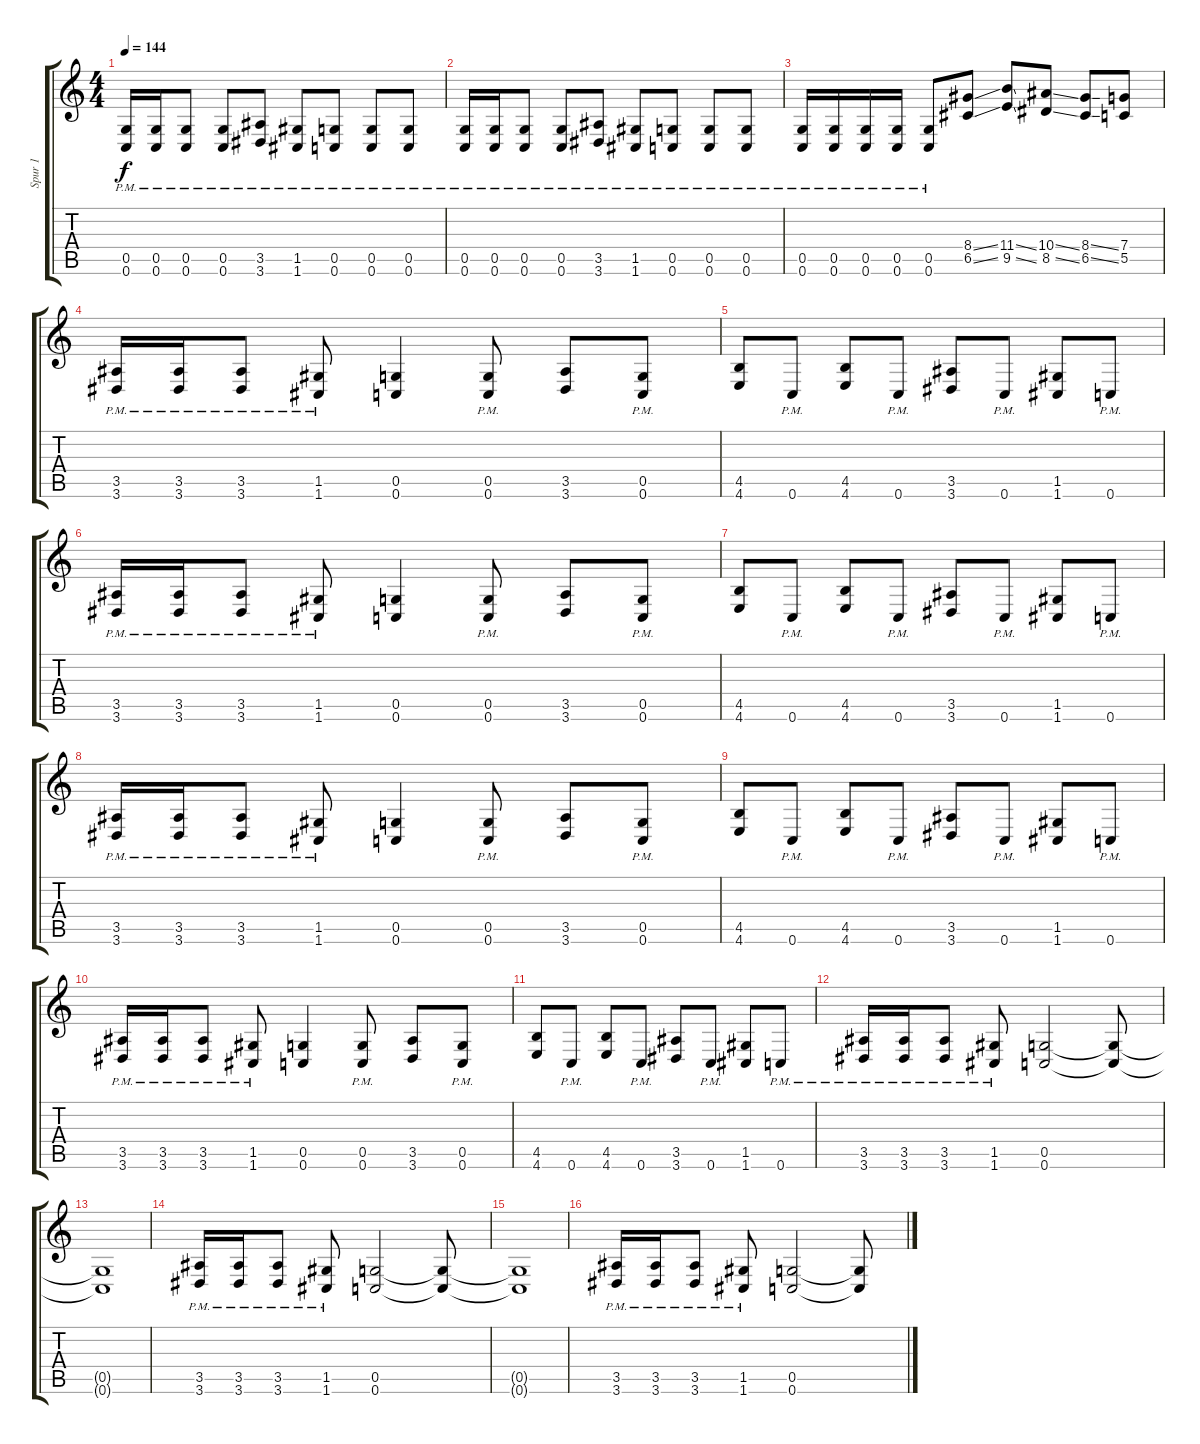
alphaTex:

\track ("Spur 1" "Spur 1") {instrument overdrivenguitar}
\staff {score tabs}
\tuning (D4 A3 F3 C3 G2 C2) {hide}
\ts (4 4)
\tempo 144
\clef g2
\ks c
(0.5{pm} 0.6{pm}).16{dy f} (0.5{pm} 0.6{pm}).16 (0.5{pm} 0.6{pm}).8 (0.5{pm} 0.6{pm}).8 (3.5{pm} 3.6{pm}).8 (1.5{pm} 1.6{pm}).8 (0.5{pm} 0.6{pm}).8 (0.5{pm} 0.6{pm}).8 (0.5{pm} 0.6{pm}).8 |
(0.5{pm} 0.6{pm}).16 (0.5{pm} 0.6{pm}).16 (0.5{pm} 0.6{pm}).8 (0.5{pm} 0.6{pm}).8 (3.5{pm} 3.6{pm}).8 (1.5{pm} 1.6{pm}).8 (0.5{pm} 0.6{pm}).8 (0.5{pm} 0.6{pm}).8 (0.5{pm} 0.6{pm}).8 |
(0.5{pm} 0.6{pm}).16 (0.5{pm} 0.6{pm}).16 (0.5{pm} 0.6{pm}).16 (0.5{pm} 0.6{pm}).16 (0.5{pm} 0.6{pm}).8 (8.4{ss} 6.5{ss}).8 (11.4{ss} 9.5{ss}).8 (10.4{ss} 8.5{ss}).8 (8.4{ss} 6.5{ss}).8 (7.4 5.5).8 |
(3.5{pm} 3.6{pm}).16 (3.5{pm} 3.6{pm}).16 (3.5{pm} 3.6{pm}).8 (1.5{pm} 1.6{pm}).8 (0.5 0.6).4 (0.5{pm} 0.6{pm}).8 (3.5 3.6).8 (0.5{pm} 0.6{pm}).8 |
(4.5 4.6).8 0.6{pm}.8 (4.5 4.6).8 0.6{pm}.8 (3.5 3.6).8 0.6{pm}.8 (1.5 1.6).8 0.6{pm}.8 |
(3.5{pm} 3.6{pm}).16 (3.5{pm} 3.6{pm}).16 (3.5{pm} 3.6{pm}).8 (1.5{pm} 1.6{pm}).8 (0.5 0.6).4 (0.5{pm} 0.6{pm}).8 (3.5 3.6).8 (0.5{pm} 0.6{pm}).8 |
(4.5 4.6).8 0.6{pm}.8 (4.5 4.6).8 0.6{pm}.8 (3.5 3.6).8 0.6{pm}.8 (1.5 1.6).8 0.6{pm}.8 |
(3.5{pm} 3.6{pm}).16 (3.5{pm} 3.6{pm}).16 (3.5{pm} 3.6{pm}).8 (1.5{pm} 1.6{pm}).8 (0.5 0.6).4 (0.5{pm} 0.6{pm}).8 (3.5 3.6).8 (0.5{pm} 0.6{pm}).8 |
(4.5 4.6).8 0.6{pm}.8 (4.5 4.6).8 0.6{pm}.8 (3.5 3.6).8 0.6{pm}.8 (1.5 1.6).8 0.6{pm}.8 |
(3.5{pm} 3.6{pm}).16 (3.5{pm} 3.6{pm}).16 (3.5{pm} 3.6{pm}).8 (1.5{pm} 1.6{pm}).8 (0.5 0.6).4 (0.5{pm} 0.6{pm}).8 (3.5 3.6).8 (0.5{pm} 0.6{pm}).8 |
(4.5 4.6).8 0.6{pm}.8 (4.5 4.6).8 0.6{pm}.8 (3.5 3.6).8 0.6{pm}.8 (1.5 1.6).8 0.6{pm}.8 |
(3.5{pm} 3.6{pm}).16 (3.5{pm} 3.6{pm}).16 (3.5{pm} 3.6{pm}).8 (1.5{pm} 1.6{pm}).8 (0.5 0.6).2 (0.5{t} 0.6{t}).8 |
(0.5{t} 0.6{t}).1 |
(3.5{pm} 3.6{pm}).16 (3.5{pm} 3.6{pm}).16 (3.5{pm} 3.6{pm}).8 (1.5{pm} 1.6{pm}).8 (0.5 0.6).2 (0.5{t} 0.6{t}).8 |
(0.5{t} 0.6{t}).1 |
(3.5{pm} 3.6{pm}).16 (3.5{pm} 3.6{pm}).16 (3.5{pm} 3.6{pm}).8 (1.5{pm} 1.6{pm}).8 (0.5 0.6).2 (0.5{t} 0.6{t}).8
